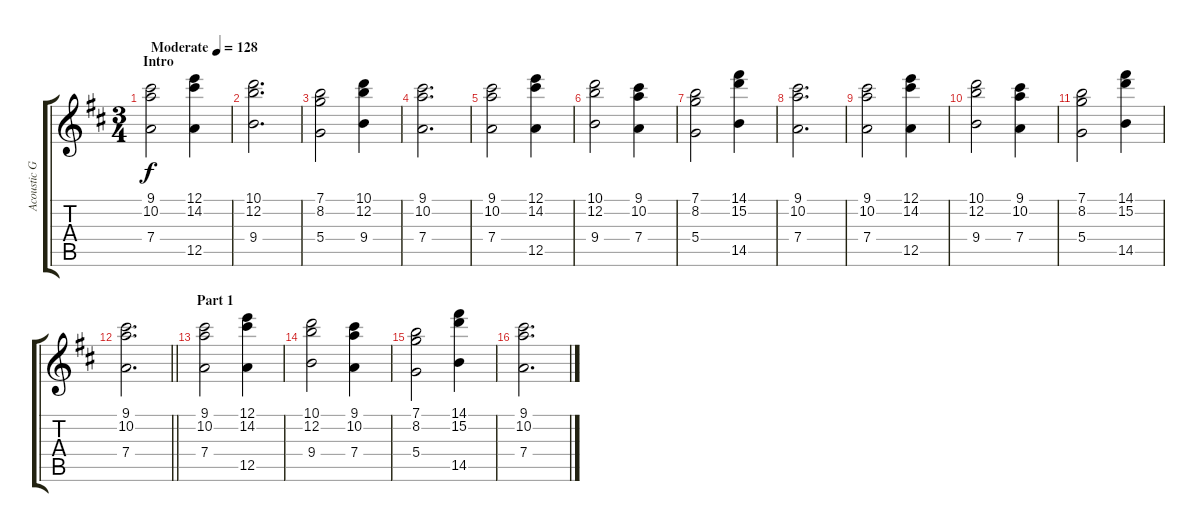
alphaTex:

\track ("Acoustic Guitar - Simom Neil" "Acoustic G") {instrument acousticguitarsteel}
\staff {score tabs}
\tuning (E4 B3 G3 D3 A2 D2) {hide}
\ts (3 4)
\section ("" "Intro")
\tempo (128 "Moderate")
\clef g2
\ks d
(9.1 10.2 7.4).2{dy f instrument acousticguitarsteel} (12.1 14.2 12.5).4 |
(10.1 12.2 9.4).2{d} |
(7.1 8.2 5.4).2 (10.1 12.2 9.4).4 |
(9.1 10.2 7.4).2{d} |
(9.1 10.2 7.4).2 (12.1 14.2 12.5).4 |
(10.1 12.2 9.4).2 (9.1 10.2 7.4).4 |
(7.1 8.2 5.4).2 (14.1 15.2 14.5).4 |
(9.1 10.2 7.4).2{d} |
(9.1 10.2 7.4).2 (12.1 14.2 12.5).4 |
(10.1 12.2 9.4).2 (9.1 10.2 7.4).4 |
(7.1 8.2 5.4).2 (14.1 15.2 14.5).4 |
\barLineRight lightlight
(9.1 10.2 7.4).2{d} |
\section ("" "Part 1")
(9.1 10.2 7.4).2 (12.1 14.2 12.5).4 |
(10.1 12.2 9.4).2 (9.1 10.2 7.4).4 |
(7.1 8.2 5.4).2 (14.1 15.2 14.5).4 |
(9.1 10.2 7.4).2{d}
